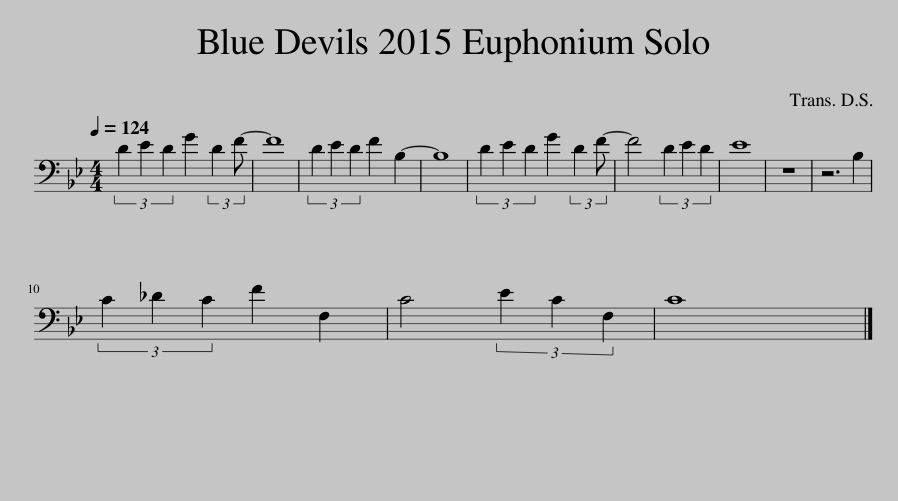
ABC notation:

X:1
L:1/8
Q:1/4=124
M:4/4
I:linebreak $
K:Bb
V:1 bass
V:1
 (3D2 E2 D2 G2 (3:2:2D2 F- | F8 | (3D2 E2 D2 F2 B,2- | B,8 | (3D2 E2 D2 G2 (3:2:2D2 F- | %5
 F4 (3D2 E2 D2 | E8 | z8 | z6 B,2 |$ (3C2 _D2 C2 F2 F,2 | %10
 C4 (3E2 C2 F,2 | C8 |] %12
